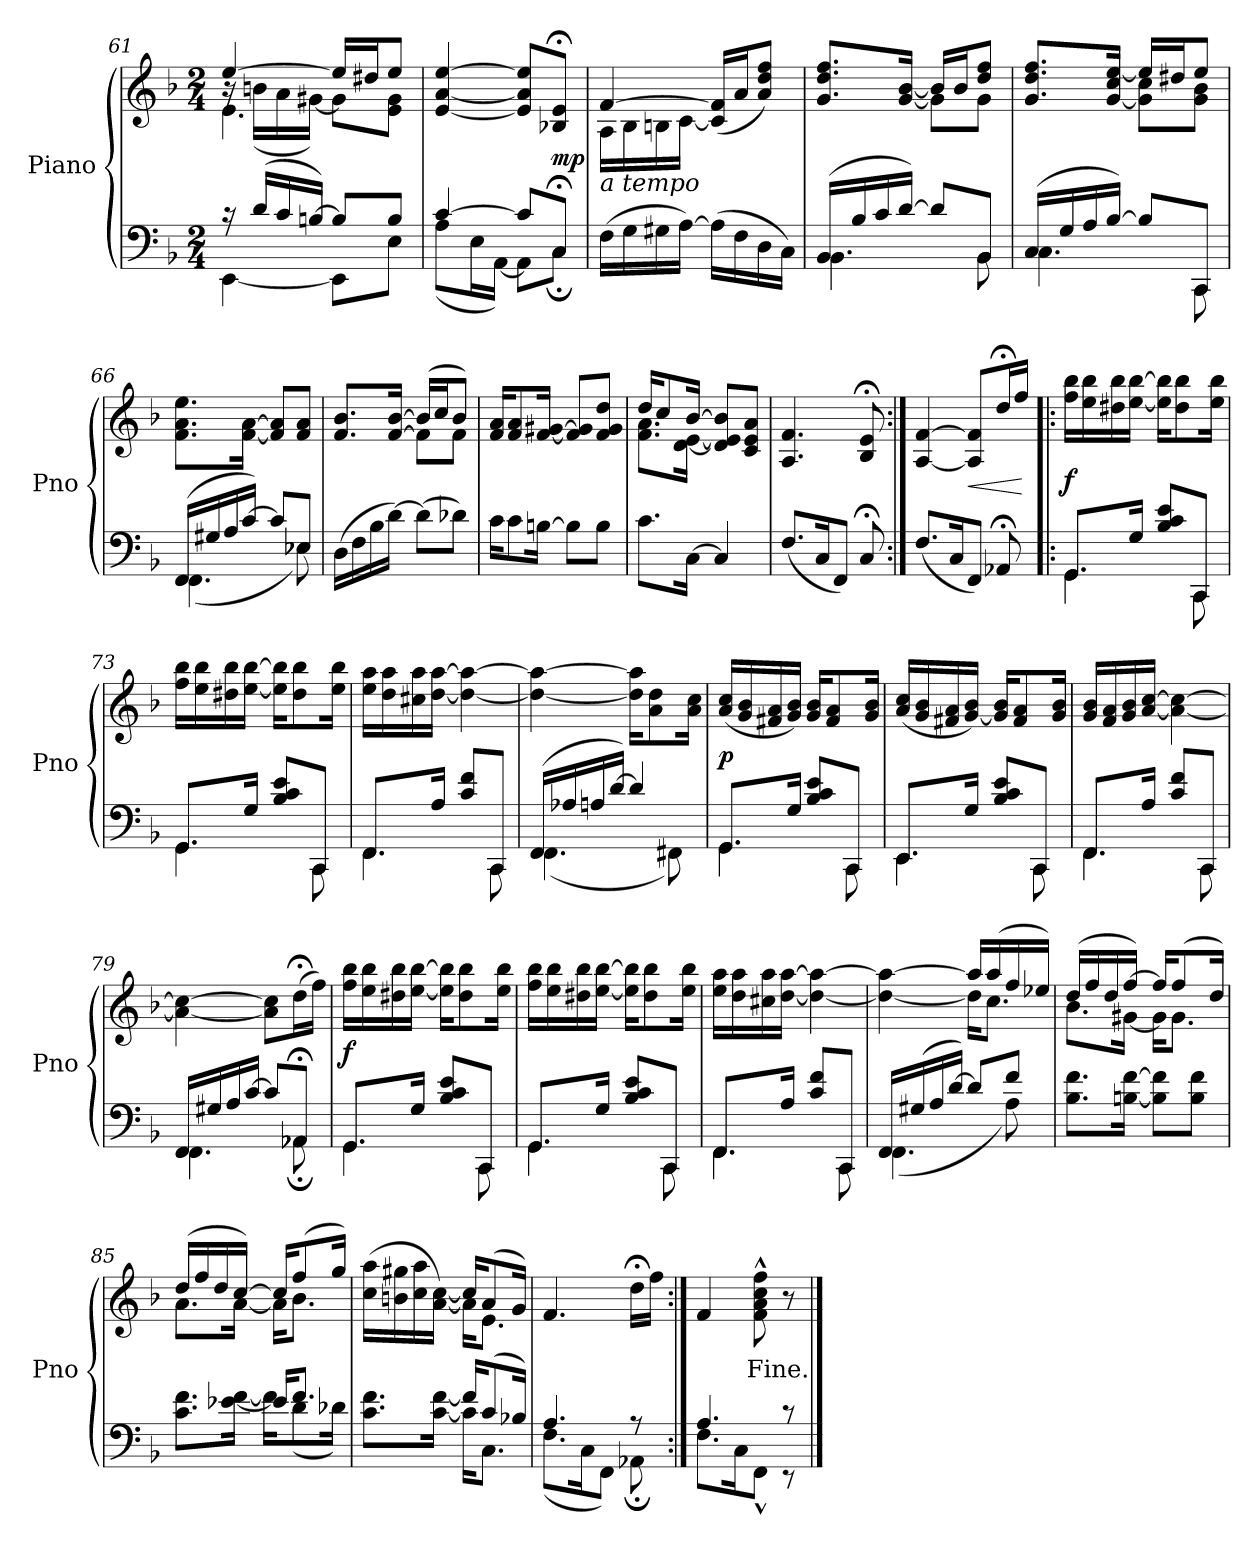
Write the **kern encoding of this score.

**kern	**kern	**dynam
*part1	*part1	*part1
*staff2	*staff1	*staff1/2
*I"Piano	*	*
*I'Pno	*	*
*clefF4	*clefG2	*
*k[b-]	*k[b-]	*
*M2/4	*M2/4	*
=61	=61	=61
*^	*^	*
*	*	*	*^	*
16rc	[4EE	[4ee	16r	4.e\	.
(16dLL	.	.	(16bnLL	.	.
16c	.	.	16a	.	.
[16BnJJ)	.	.	[16g#XJJ)	.	.
8BL]	8EEL]	16eeLL]	8g#L]	.	.
.	.	16dd#XJ	.	.	.
8BJ	8EJ	8eeJ	8e 8g#J	8ryy	.
*	*	*v	*v	*v	*
=62	=62	=62	=62
[4c	(>8AL	[4e [4a [4ee	.
.	16EL	.	.
.	[16AAJJ)	.	.
8cL]	8AAL]	8e] 8a] 8ee]L	.
8C;<J	8C;<J	8B-X;< 8e;<J	mp
=63	=63	=63	=63
*	*	*^	*
!	!	!LO:TX:c:i:t=a tempo	!	!
*v	*v	*	*	*
(16FLL	[4f	16ALL	.
16G	.	16B-	.
16G#X	.	16Bn	.
[16AJJ)	.	[16cJJ	.
(16ALL]	(16c] 16f]LL	4ryy	.
16F	16aJ	.	.
16D	8a 8dd 8ffJ)	.	.
16CJJ)	.	.	.
=64	=64	=64	=64
*^	*	*	*
(16BB-LL	4.BB-	4ryy	8.g/ 8.dd/ 8.ff/L	.
16B-	.	.	.	.
16c	.	.	.	.
[16dJJ)	.	.	[16g/ [16b-/Jk	.
8dL]	.	16b-LL]	8gL]	.
.	.	16b-J	.	.
8BB-J	8BB-	8dd 8ffJ	8gJ	.
=65	=65	=65	=65	=65
(16CLL	4.C	4ryy	8.g/ 8.dd/ 8.ff/L	.
16G	.	.	.	.
16A	.	.	.	.
[16B-JJ)	.	.	[16g/ 16cc/ [16ee/Jk	.
8B-L]	.	16eeLL]	8g] 8ccL	.
.	.	16dd#XJ	.	.
8CCJ	8CC	8eeJ	8g 8b-J	.
*	*	*v	*v	*
=66	=66	=66	=66
(16FFLL	(4.FF	8.f 8.a 8.eeL	.
16G#X	.	.	.
16A	.	.	.
[16cJJ)	.	[16f [16aJk	.
8cL]	.	8f] 8a]L	.
8E-XJ	8E-X)	8f 8aJ	.
*v	*v	*	*
=67	=67	=67
*	*^	*
(16DLL	8.f 8.b-L	4ryy	.
16F	.	.	.
16B-	.	.	.
[16dJJ)	[16f [16b-Jk	.	.
(8dL]	(16b-LL]	8fL]	.
.	16ccJ	.	.
8d-XJ)	8b-J)	8fJ	.
*	*v	*v	*
=68	=68	=68
16cKL	16f 16aKL	.
8c	8f 8a	.
[16BnJk	[16f [16g#XJk	.
8BL]	8f] 8g#]L	.
8BJ	8f 8g# 8ddJ	.
=69	=69	=69
*	*^	*
8.cL	16ddKL	8.f 8.aL	.
.	8cc	.	.
[16CJk	[16b-Jk	[16d [16eJk	.
4C]	8d] 8e] 8b-]L	4ryy	.
.	8c 8e 8aJ	.	.
*	*v	*v	*
=70	=70	=70
(8.FL	4.A 4.f	.
16CK	.	.
8FFJ)	.	.
8C;<	8B-;< 8e;<	.
=71:|!	=71:|!	=71:|!
(8.FL	[4A [4f	.
16CK	.	.
8FFJ)	8A] 8f]L	<
8AA-X;<	16dd;<L	.
.	16ffJJ	.
.	.	[
=72!|:	=72!|:	=72!|:
*^	*	*
8.GGL	4.GG	16ff 16bb-LL	f
.	.	16ee 16bb-	.
.	.	16dd#X 16bb-	.
16GJk	.	[16ee [16bb-JJ	.
8B- 8c 8eL	.	16ee] 16bb-]KL	.
.	.	8dd# 8bb-	.
8CCJ	8CC	.	.
.	.	16ee 16bb-Jk	.
=73	=73	=73	=73
8.GGL	4.GG	16ff 16bb-LL	.
.	.	16ee 16bb-	.
.	.	16dd#X 16bb-	.
16GJk	.	[16ee [16bb-JJ	.
8B- 8c 8eL	.	16ee] 16bb-]KL	.
.	.	8dd# 8bb-	.
8CCJ	8CC	.	.
.	.	16ee 16bb-Jk	.
=74	=74	=74	=74
8.FFL	4.FF	16ee 16aaLL	.
.	.	16dd 16aa	.
.	.	16cc#X 16aa	.
16AJk	.	[16dd [16aaJJ	.
8c 8fL	.	4dd_ 4aa_	.
8CCJ	8CC	.	.
=75	=75	=75	=75
(16FFLL	(4.FF	4dd_ 4aa_	.
16A-X	.	.	.
16An	.	.	.
[16dJJ)	.	.	.
4d]	.	16dd] 16aa]KL	.
.	.	8a 8dd	.
.	8FF#X)	.	.
.	.	16a 16ccJk	.
=76	=76	=76	=76
8.GGL	4.GG	(>16a 16ccLL	p
.	.	16g 16b-	.
.	.	16f#X 16a	.
16GJk	.	16g 16b-JJ)	.
8B- 8c 8eL	.	16g 16b-KL	.
.	.	8f# 8a	.
8CCJ	8CC	.	.
.	.	16g 16b-Jk	.
=77	=77	=77	=77
8.EEL	4.EE	(16a 16ccLL	.
.	.	16g 16b-	.
.	.	16f#X 16a	.
16GJk	.	[16g 16b-JJ)	.
8B- 8c 8eL	.	16g] 16b-KL	.
.	.	8f# 8a	.
8CCJ	8CC	.	.
.	.	16g 16b-Jk	.
=78	=78	=78	=78
8.FFL	4.FF	16g 16b-LL	.
.	.	16f 16a	.
.	.	16g 16b-	.
16AJk	.	[16a [16ccJJ	.
8c 8fL	.	4a_ 4cc_	.
8CCJ	8CC	.	.
=79	=79	=79	=79
16FFLL	4.FF	4a_ 4cc_	.
16G#X	.	.	.
16A	.	.	.
[16cJJ	.	.	.
8cL]	.	8a] 8cc]L	.
8AA-X;<J	8AA-X;<	(16dd;<L	.
.	.	16ffJJ)	.
=80	=80	=80	=80
8.GGL	4.GG	16ff 16bb-LL	f
.	.	16ee 16bb-	.
.	.	16dd#X 16bb-	.
16GJk	.	[16ee [16bb-JJ	.
8B- 8c 8eL	.	16ee] 16bb-]KL	.
.	.	8dd# 8bb-	.
8CCJ	8CC	.	.
.	.	16ee 16bb-Jk	.
=81	=81	=81	=81
8.GGL	4.GG	16ff 16bb-LL	.
.	.	16ee 16bb-	.
.	.	16dd#X 16bb-	.
16GJk	.	[16ee [16bb-JJ	.
8B- 8c 8eL	.	16ee] 16bb-]KL	.
.	.	8dd# 8bb-	.
8CCJ	8CC	.	.
.	.	16ee 16bb-Jk	.
=82	=82	=82	=82
8.FFL	4.FF	16ee 16aaLL	.
.	.	16dd 16aa	.
.	.	16cc#X 16aa	.
16AJk	.	[16dd [16aaJJ	.
8c 8fL	.	4dd_ 4aa_	.
8CCJ	8CC	.	.
=83	=83	=83	=83
*	*	*^	*
16FFLL	(4.FF	4ryy	4dd_ 4aa_	.
(16G#X	.	.	.	.
16A	.	.	.	.
[16dJJ)	.	.	.	.
8dL]	.	16aaLL]	16ddKL]	.
.	.	(16aa	8.ccJ	.
8fJ	8A)	16ff	.	.
.	.	16ee-XJJ)	.	.
*v	*v	*	*	*
=84	=84	=84	=84
8.B- 8.fL	(16ddLL	8.b-L	.
.	16ff	.	.
.	16dd	.	.
[16Bn [16fJk	[16ffJJ)	[16g#XJk	.
8B] 8f]L	16ffKL]	16g#KL]	.
.	(8ff	8.g#J	.
8B 8fJ	.	.	.
.	16ddJk)	.	.
=85	=85	=85	=85
*^	*	*	*
4ryy	8.c 8.fL	(16ddLL	8.aL	.
.	.	16ff	.	.
.	.	16dd	.	.
.	[16e-X [16fJk	[16ccJJ)	[16aJk	.
16e-KL]	16fKL]	16ccKL]	16aKL]	.
8.fJ	(8d	(8ff	8.b-J	.
.	16d-XJk)	16ggJk)	.	.
=86	=86	=86	=86	=86
4ryy	8.c 8.fL	4ryy	(16cc 16aaLL	.
.	.	.	16bn 16gg#X	.
.	.	.	16cc 16aa	.
.	[16c [16fJk	.	[16a [16ccJJ)	.
16fKL]	16cKL]	16ccKL]	16aKL]	.
(8c	8.CJ	(8a	8.eJ	.
16B-XJk)	.	16gJk)	.	.
*	*	*v	*v	*
=87	=87	=87	=87
4.A	(8.FL	4.f	.
.	16CK	.	.
.	8FFJ)	.	.
8rA	8AA-X;<	16dd;<LL	.
.	.	16ffJJ	.
=88:|!	=88:|!	=88:|!	=88:|!
4.A	8.FL	4f	.
.	16CK	.	.
.	8FF^^J	8f^^ 8a^^ 8cc^^ 8ff^^	.
8r	8r	8r	.
!	!	!LO:TX:c:t=Fine.	!
*v	*v	*	*
==	==	==
*-	*-	*-
